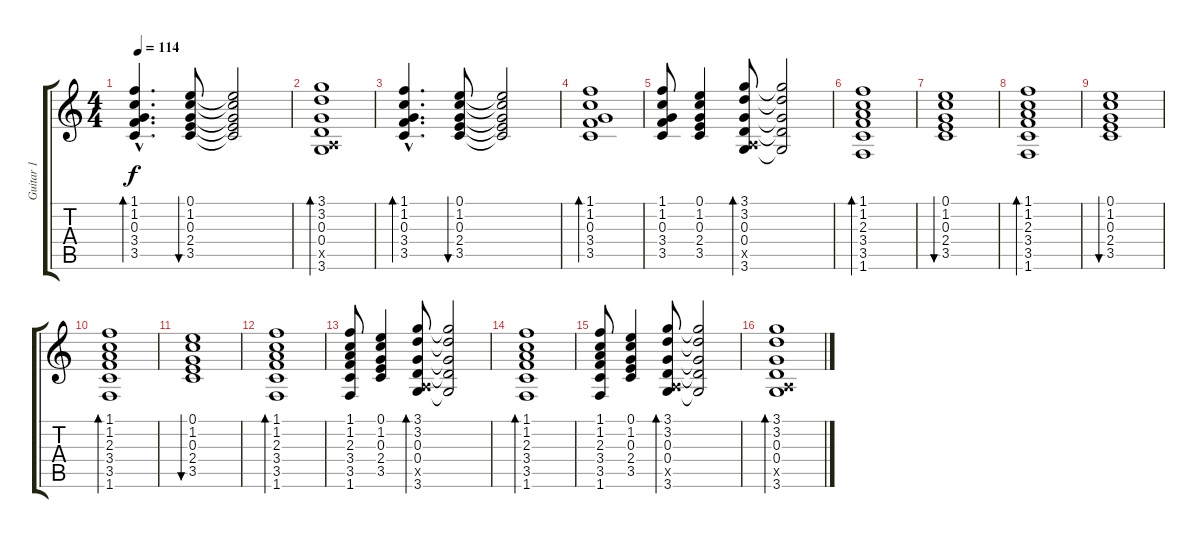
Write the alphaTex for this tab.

\track ("Guitar 1" "Guitar 1") {instrument electricguitarclean}
\staff {score tabs}
\tuning (E4 B3 G3 D3 A2 E2) {hide}
\ts (4 4)
\tempo 114
\clef g2
\ks c
(1.1{hac} 1.2{hac} 0.3{hac} 3.4{hac} 3.5{hac}).4{d bd 30 dy f} (0.1 1.2 0.3 2.4 3.5).8{bu 30} (0.1{t} 1.2{t} 0.3{t} 2.4{t} 3.5{t}).2 |
(3.1 3.2 0.3 0.4 0.5{x} 3.6).1{bd 60 volume 5 instrument electricguitarclean} |
(1.1{hac} 1.2{hac} 0.3{hac} 3.4{hac} 3.5{hac}).4{d bd 30} (0.1 1.2 0.3 2.4 3.5).8{bu 30} (0.1{t} 1.2{t} 0.3{t} 2.4{t} 3.5{t}).2 |
(1.1 1.2 0.3 3.4 3.5).1{bd 30} |
(1.1 1.2 0.3 3.4 3.5).8 (0.1 1.2 0.3 2.4 3.5).4 (3.1 3.2 0.3 0.4 0.5{x} 3.6).8{bd 30} (3.1{t} 3.2{t} 0.3{t} 0.4{t} 3.6{t}).2 |
(1.1 1.2 2.3 3.4 3.5 1.6).1{bd 60} |
(0.1 1.2 0.3 2.4 3.5).1{bu 30} |
(1.1 1.2 2.3 3.4 3.5 1.6).1{bd 60} |
(0.1 1.2 0.3 2.4 3.5).1{bu 30} |
(1.1 1.2 2.3 3.4 3.5 1.6).1{bd 60} |
(0.1 1.2 0.3 2.4 3.5).1{bu 30} |
(1.1 1.2 2.3 3.4 3.5 1.6).1{bd 30} |
(1.1 1.2 2.3 3.4 3.5 1.6).8 (0.1 1.2 0.3 2.4 3.5).4 (3.1 3.2 0.3 0.4 0.5{x} 3.6).8{bd 30} (3.1{t} 3.2{t} 0.3{t} 0.4{t} 3.6{t}).2 |
(1.1 1.2 2.3 3.4 3.5 1.6).1{bd 30} |
(1.1 1.2 2.3 3.4 3.5 1.6).8 (0.1 1.2 0.3 2.4 3.5).4 (3.1 3.2 0.3 0.4 0.5{x} 3.6).8{bd 30} (3.1{t} 3.2{t} 0.3{t} 0.4{t} 3.6{t}).2 |
(3.1 3.2 0.3 0.4 0.5{x} 3.6).1{bd 60 volume 5 instrument electricguitarclean}
